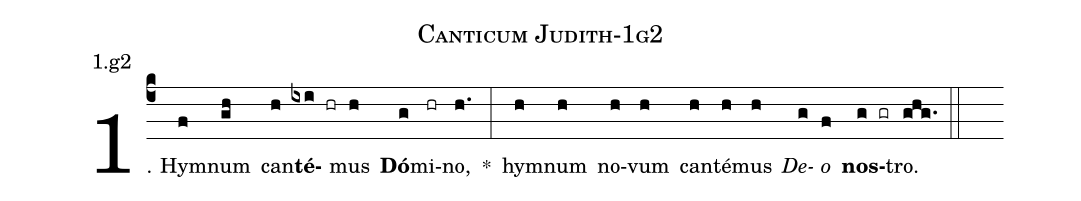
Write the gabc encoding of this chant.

name: Canticum Judith-1g2;
annotation: 1.g2;
%%
(c4)1. Hym(f)num(gh) can(h)<b>té</b>(ixi hr)mus(h) <b>Dó</b>(g)mi(hr)no,(h.) *(:) hym(h)num(h) no(h)vum(h) can(h)té(h)mus(h) <i>De</i>(g)<i>o</i>(f) <b>nos</b>(g gr)tro.(ghg.) (::)
